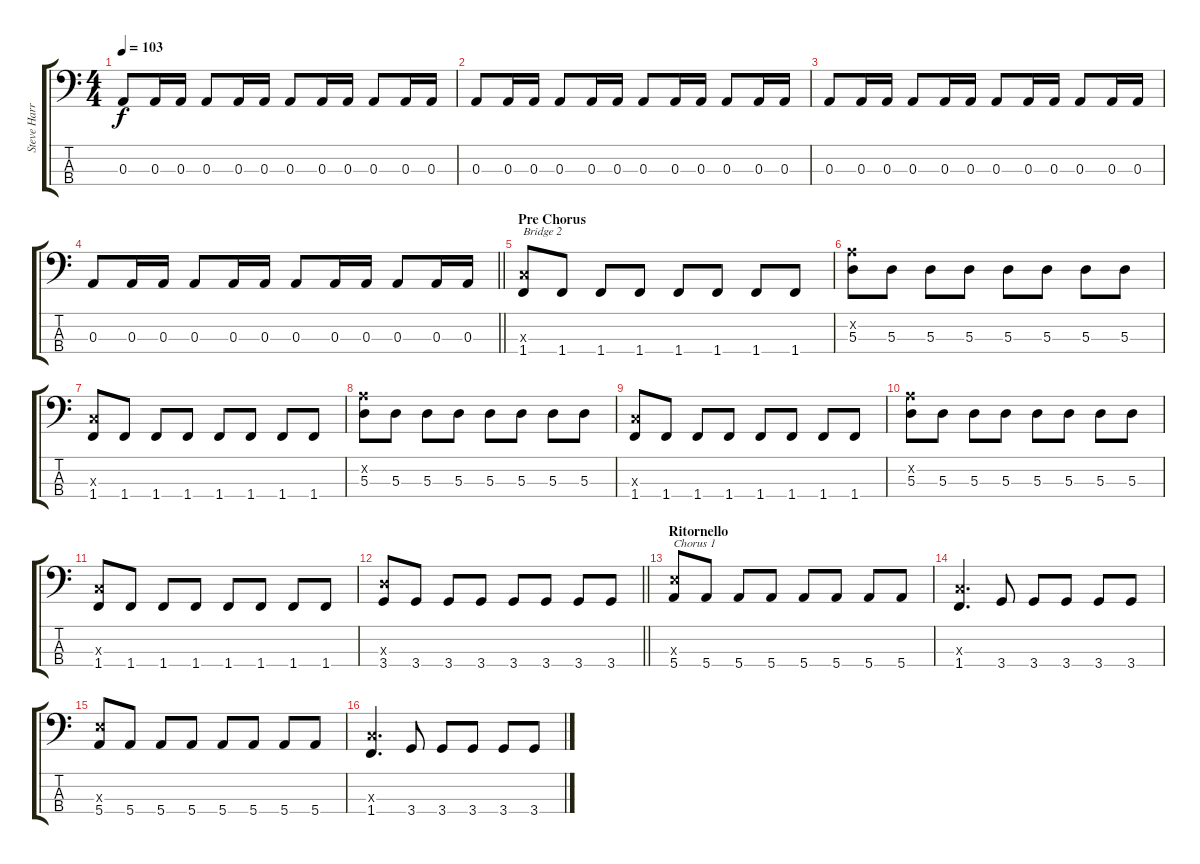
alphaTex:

\track ("Steve Harris" "Steve Harr") {instrument electricbassfinger}
\staff {score tabs}
\tuning (G2 D2 A1 E1) {hide}
\ts (4 4)
\tempo 103
\clef f4
\ks c
0.3.8{dy f} 0.3.16 0.3.16 0.3.8 0.3.16 0.3.16 0.3.8 0.3.16 0.3.16 0.3.8 0.3.16 0.3.16 |
0.3.8 0.3.16 0.3.16 0.3.8 0.3.16 0.3.16 0.3.8 0.3.16 0.3.16 0.3.8 0.3.16 0.3.16 |
0.3.8 0.3.16 0.3.16 0.3.8 0.3.16 0.3.16 0.3.8 0.3.16 0.3.16 0.3.8 0.3.16 0.3.16 |
\barLineRight lightlight
0.3.8 0.3.16 0.3.16 0.3.8 0.3.16 0.3.16 0.3.8 0.3.16 0.3.16 0.3.8 0.3.16 0.3.16 |
\section ("" "Pre Chorus")
(3.3{x} 1.4).8{txt "Bridge 2"} 1.4.8 1.4.8 1.4.8 1.4.8 1.4.8 1.4.8 1.4.8 |
(7.2{x} 5.3).8 5.3.8 5.3.8 5.3.8 5.3.8 5.3.8 5.3.8 5.3.8 |
(3.3{x} 1.4).8 1.4.8 1.4.8 1.4.8 1.4.8 1.4.8 1.4.8 1.4.8 |
(7.2{x} 5.3).8 5.3.8 5.3.8 5.3.8 5.3.8 5.3.8 5.3.8 5.3.8 |
(3.3{x} 1.4).8 1.4.8 1.4.8 1.4.8 1.4.8 1.4.8 1.4.8 1.4.8 |
(7.2{x} 5.3).8 5.3.8 5.3.8 5.3.8 5.3.8 5.3.8 5.3.8 5.3.8 |
(3.3{x} 1.4).8 1.4.8 1.4.8 1.4.8 1.4.8 1.4.8 1.4.8 1.4.8 |
\barLineRight lightlight
(5.3{x} 3.4).8 3.4.8 3.4.8 3.4.8 3.4.8 3.4.8 3.4.8 3.4.8 |
\section ("" "Ritornello")
(7.3{x} 5.4).8{txt "Chorus 1"} 5.4.8 5.4.8 5.4.8 5.4.8 5.4.8 5.4.8 5.4.8 |
(3.3{x} 1.4).4{d} 3.4.8 3.4.8 3.4.8 3.4.8 3.4.8 |
(7.3{x} 5.4).8 5.4.8 5.4.8 5.4.8 5.4.8 5.4.8 5.4.8 5.4.8 |
(3.3{x} 1.4).4{d} 3.4.8 3.4.8 3.4.8 3.4.8 3.4.8
